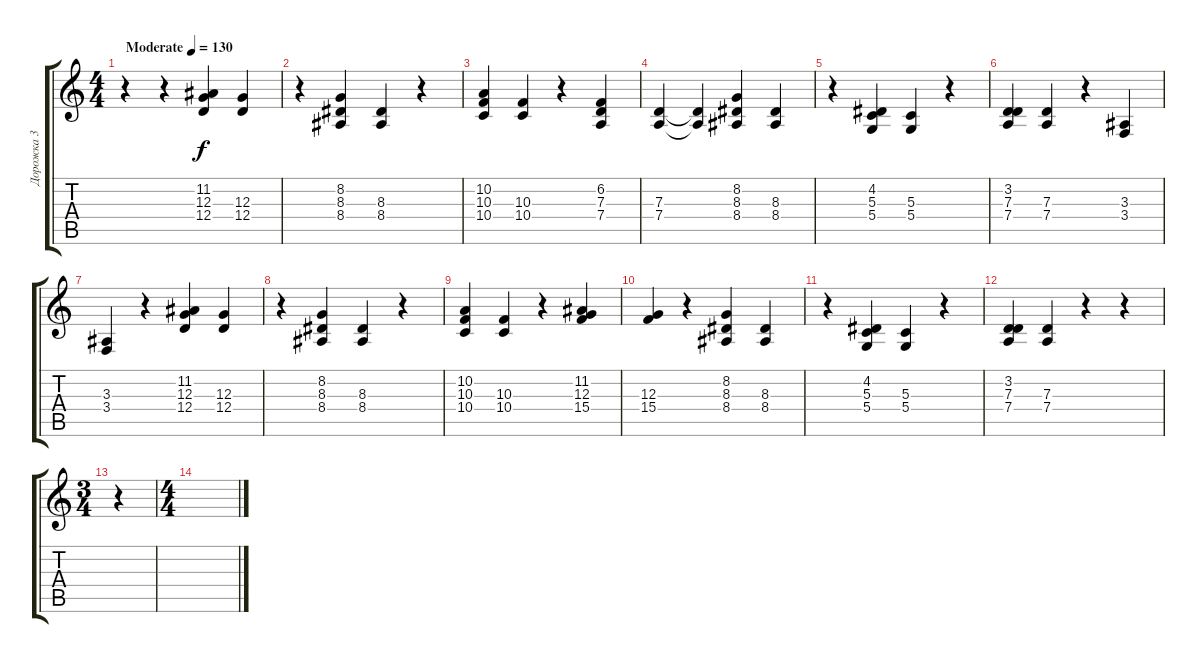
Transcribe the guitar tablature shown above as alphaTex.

\track ("Дорожка 3" "Дорожка 3") {instrument pizzicatostrings}
\staff {score tabs}
\tuning (E4 B3 G3 D3 A2 E2) {hide}
\ts (4 4)
\tempo (130 "Moderate")
\clef g2
\ks c
r.4{dy f instrument pizzicatostrings} r.4 (11.2 12.3 12.4).4 (12.3 12.4).4 |
r.4 (8.2 8.3 8.4).4 (8.3 8.4).4 r.4 |
(10.2 10.3 10.4).4 (10.3 10.4).4 r.4 (6.2 7.3 7.4).4 |
(7.3 7.4).4 (7.3{t} 7.4{t}).4 (8.2 8.3 8.4).4 (8.3 8.4).4 |
r.4 (4.2 5.3 5.4).4 (5.3 5.4).4 r.4 |
(3.2 7.3 7.4).4 (7.3 7.4).4 r.4 (3.3 3.4).4 |
(3.3 3.4).4 r.4 (11.2 12.3 12.4).4 (12.3 12.4).4 |
r.4 (8.2 8.3 8.4).4 (8.3 8.4).4 r.4 |
(10.2 10.3 10.4).4 (10.3 10.4).4 r.4 (11.2 12.3 15.4).4 |
(12.3 15.4).4 r.4 (8.2 8.3 8.4).4 (8.3 8.4).4 |
r.4 (4.2 5.3 5.4).4 (5.3 5.4).4 r.4 |
(3.2 7.3 7.4).4 (7.3 7.4).4 r.4 r.4 |
\ts (3 4)
r.4 |
\ts (4 4)
